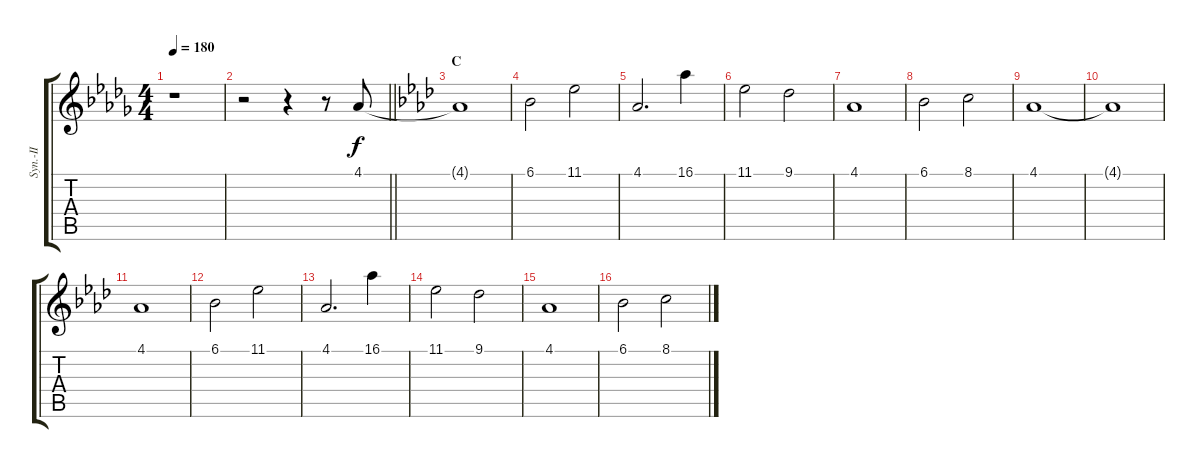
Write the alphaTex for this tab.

\track ("Syn.-II" "Syn.-II") {instrument lead2sawtooth}
\staff {score tabs}
\tuning (E4 B3 G3 D3 A2 E2) {hide}
\ts (4 4)
\tempo 180
\clef g2
\ks db
r.1{dy f} |
\barLineRight lightlight
r.2 r.4 r.8 4.1.8 |
\section ("" "C")
\ks ab
4.1{t}.1 |
6.1.2 11.1.2 |
4.1.2{d} 16.1.4 |
11.1.2 9.1.2 |
4.1.1 |
6.1.2 8.1.2 |
4.1.1 |
4.1{t}.1 |
4.1.1 |
6.1.2 11.1.2 |
4.1.2{d} 16.1.4 |
11.1.2 9.1.2 |
4.1.1 |
6.1.2 8.1.2
